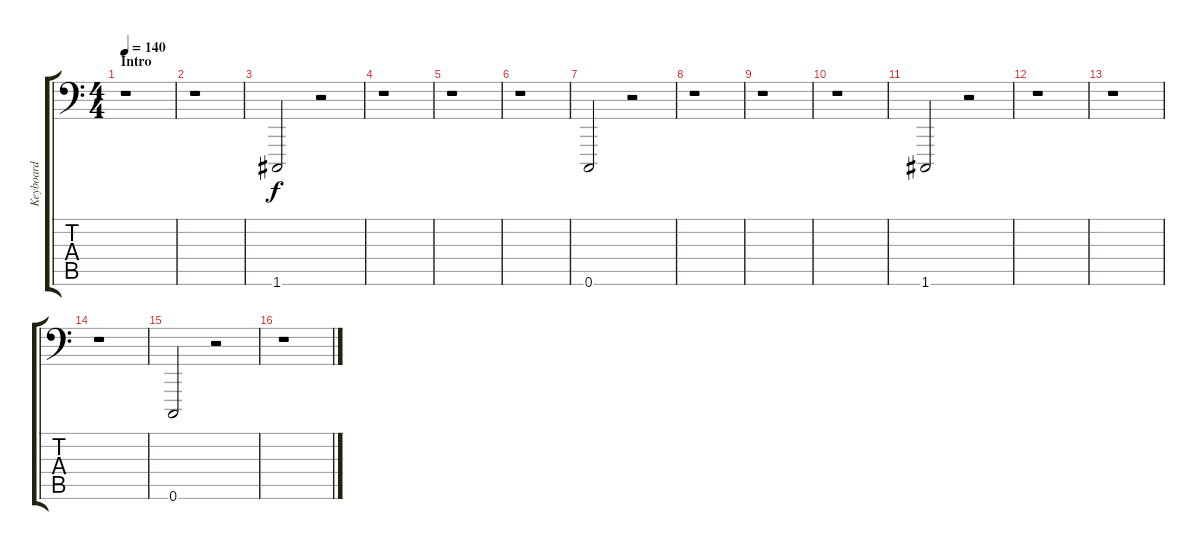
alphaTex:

\track ("Keyboard" "Keyboard") {instrument trumpet}
\staff {score tabs}
\tuning (E4 B3 G1 D1 A1 C1) {hide}
\ts (4 4)
\section ("" "Intro")
\tempo 140
\tempo 100
\tempo 140
\clef f4
\ks c
r.1{dy f instrument trumpet} |
r.1 |
1.6.2 r.2 |
r.1 |
r.1 |
r.1 |
0.6.2 r.2 |
r.1 |
r.1 |
r.1 |
1.6.2 r.2 |
r.1 |
r.1 |
r.1 |
0.6.2 r.2 |
r.1
